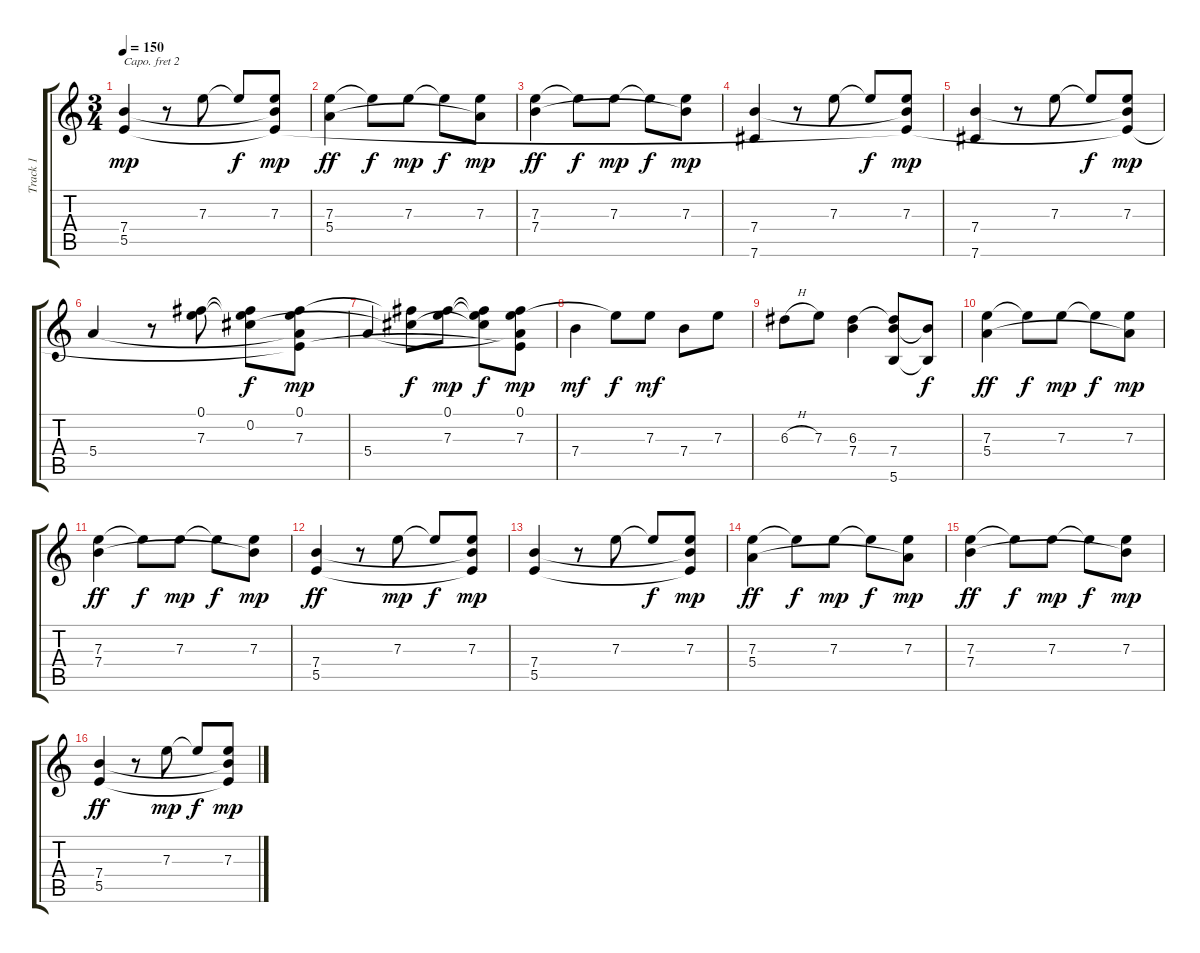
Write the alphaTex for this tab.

\track ("Track 1" "Track 1") {instrument acousticguitarsteel}
\staff {score tabs}
\capo 2
\tuning (E4 B3 G3 D3 A2 E2) {hide}
\ts (3 4)
\tempo 150
\clef g2
\ks c
(7.4 5.5).4{dy mp} r.8 7.3.8 7.3{t}.8{dy f} (7.3 7.4{t} 5.5{t}).8{dy mp} |
(7.3 5.4).4{dy ff} 7.3{t}.8{dy f} 7.3.8{dy mp} 7.3{t}.8{dy f} (7.3 5.4{t}).8{dy mp} |
(7.3 7.4).4{dy ff} 7.3{t}.8{dy f} 7.3.8{dy mp} 7.3{t}.8{dy f} (7.3 7.4{t}).8{dy mp} |
(7.4 7.6).4 r.8 7.3.8 7.3{t}.8{dy f} (7.3 7.4{t} 5.5{t}).8{dy mp} |
(7.4 7.6).4 r.8 7.3.8 7.3{t}.8{dy f} (7.3 7.4{t} 5.5{t}).8{dy mp} |
5.4.4 r.8 (0.1 7.3).8 (0.1{t} 0.2 7.3{t}).8{dy f} (0.1 7.3 5.4{t} 5.5{t}).8{dy mp} |
5.4.4 (0.1{t} 0.2{t}).8{dy f} (0.1 7.3).8{dy mp} (0.1{t} 0.2{t} 7.3{t}).8{dy f} (0.1 7.3 5.4{t} 5.5{t}).8{dy mp} |
7.4.4{dy mf} 7.3{t}.8{dy f} 7.3.8{dy mf} 7.4.8 7.3.8 |
6.3{h}.8 7.3.8 (6.3 7.4).4 (6.3{t} 7.4 5.6).8 (7.4{t} 5.6{t}).8{dy f} |
(7.3 5.4).4{dy ff} 7.3{t}.8{dy f} 7.3.8{dy mp} 7.3{t}.8{dy f} (7.3 5.4{t}).8{dy mp} |
(7.3 7.4).4{dy ff} 7.3{t}.8{dy f} 7.3.8{dy mp} 7.3{t}.8{dy f} (7.3 7.4{t}).8{dy mp} |
(7.4 5.5).4{dy ff} r.8 7.3.8{dy mp} 7.3{t}.8{dy f} (7.3 7.4{t} 5.5{t}).8{dy mp} |
(7.4 5.5).4 r.8 7.3.8 7.3{t}.8{dy f} (7.3 7.4{t} 5.5{t}).8{dy mp} |
(7.3 5.4).4{dy ff} 7.3{t}.8{dy f} 7.3.8{dy mp} 7.3{t}.8{dy f} (7.3 5.4{t}).8{dy mp} |
(7.3 7.4).4{dy ff} 7.3{t}.8{dy f} 7.3.8{dy mp} 7.3{t}.8{dy f} (7.3 7.4{t}).8{dy mp} |
(7.4 5.5).4{dy ff} r.8 7.3.8{dy mp} 7.3{t}.8{dy f} (7.3 7.4{t} 5.5{t}).8{dy mp}
